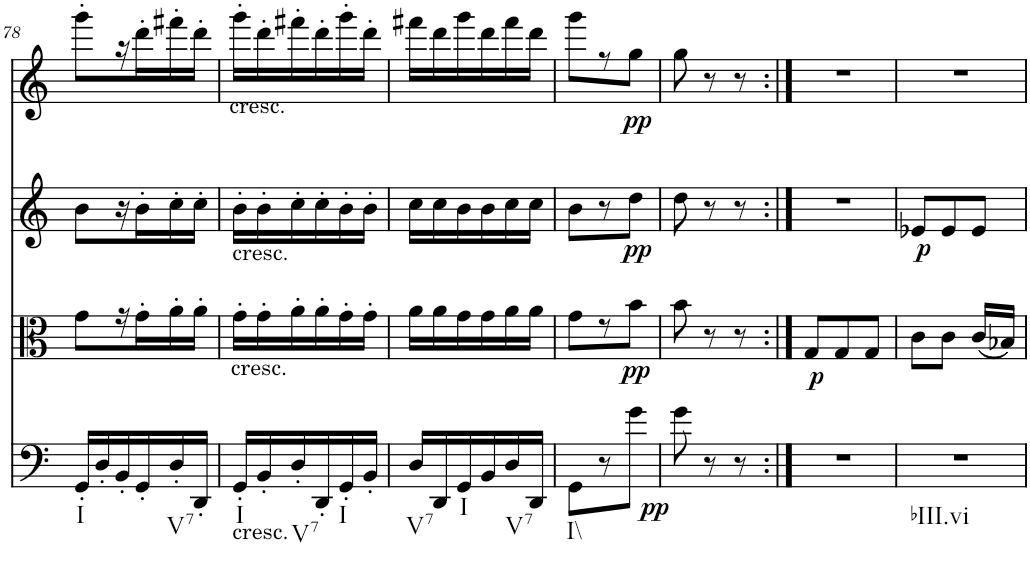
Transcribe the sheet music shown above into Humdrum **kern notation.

**kern	**dynam	**kern	**dynam	**kern	**dynam	**kern	**dynam
*part4	*part4	*part3	*part3	*part2	*part2	*part1	*part1
*staff4	*staff4	*staff3	*staff3	*staff2	*staff2	*staff1	*staff1
*I"Violoncello	*	*I"Viola	*	*I"Violin II	*	*I"Violin I	*
!!LO:PB:g=z
*clefF4	*	*clefC3	*	*clefG2	*	*clefG2	*
*k[]	*	*k[]	*	*k[]	*	*k[]	*
*M3/8	*	*M3/8	*	*M3/8	*	*M3/8	*
=78	=78	=78	=78	=78	=78	=78	=78
!LO:TX:b:t=I	!	!	!	!	!	!	!
16GG'/LL	.	8g\L	.	8b\L	.	8ggg'\L	.
16D'/	.	.	.	.	.	.	.
16BB'/	.	16r	.	16r	.	16r	.
16GG'/	.	16g'\	.	16b'\	.	16ddd'\	.
!LO:TX:b:t=V7	!	!	!	!	!	!	!
16D'/	.	16a'\	.	16cc'\	.	16fff#X'\	.
16DD'/JJ	.	16a'\JJ	.	16cc'\JJ	.	16ddd'\JJ	.
=79	=79	=79	=79	=79	=79	=79	=79
!	!	!	!	!	!	!LO:TX:a:t=cresc.	!
!	!	!	!	!LO:TX:b:t=cresc.	!	!	!
!	!	!LO:TX:b:t=cresc.	!	!	!	!	!
!LO:TX:b:t=cresc.	!	!	!	!	!	!	!
!LO:TX:b:t=I	!	!	!	!	!	!	!
16GG'/LL	.	16g'\LL	.	16b'\LL	.	16ggg'\LL	.
16BB'/	.	16g'\	.	16b'\	.	16ddd'\	.
!LO:TX:b:t=V7	!	!	!	!	!	!	!
16D'/	.	16a'\	.	16cc'\	.	16fff#X'\	.
16DD'/	.	16a'\	.	16cc'\	.	16ddd'\	.
!LO:TX:b:t=I	!	!	!	!	!	!	!
16GG'/	.	16g'\	.	16b'\	.	16ggg'\	.
16BB'/JJ	.	16g'\JJ	.	16b'\JJ	.	16ddd'\JJ	.
=80	=80	=80	=80	=80	=80	=80	=80
!LO:TX:b:t=V7	!	!	!	!	!	!	!
16D/LL	.	16a\LL	.	16cc\LL	.	16fff#X\LL	.
16DD/	.	16a\	.	16cc\	.	16ddd\	.
!LO:TX:b:t=I	!	!	!	!	!	!	!
16GG/	.	16g\	.	16b\	.	16ggg\	.
16BB/	.	16g\	.	16b\	.	16ddd\	.
!LO:TX:b:t=V7	!	!	!	!	!	!	!
16D/	.	16a\	.	16cc\	.	16fff#\	.
16DD/JJ	.	16a\JJ	.	16cc\JJ	.	16ddd\JJ	.
=81	=81	=81	=81	=81	=81	=81	=81
!LO:TX:b:t=I\\	!	!	!	!	!	!	!
8GG\L	.	8g\L	.	8b\L	.	8ggg\L	.
8r	.	8r	.	8r	.	8r	.
!	!LO:DY:b	!	!LO:DY:b	!	!LO:DY:b	!	!LO:DY:b
8g\J	pp	8b\J	pp	8dd\J	pp	8gg\J	pp
=82	=82	=82	=82	=82	=82	=82	=82
8g\	.	8b\	.	8dd\	.	8gg\	.
8r	.	8r	.	8r	.	8r	.
8r	.	8r	.	8r	.	8r	.
=83:|!	=83:|!	=83:|!	=83:|!	=83:|!	=83:|!	=83:|!	=83:|!
!	!	!	!LO:DY:b	!	!	!	!
4.r	.	8G/L	p	4.r	.	4.r	.
.	.	8G/	.	.	.	.	.
.	.	8G/J	.	.	.	.	.
=84	=84	=84	=84	=84	=84	=84	=84
!LO:TX:b:t=bIII.vi	!	!	!	!	!	!	!
!	!	!	!	!	!LO:DY:b	!	!
4.r	.	8c\L	.	8e-X/L	p	4.r	.
.	.	8c\J	.	8e-/	.	.	.
.	.	(16c/LL	.	8e-/J	.	.	.
.	.	16B-X/JJ)	.	.	.	.	.
=	=	=	=	=	=	=	=
*-	*-	*-	*-	*-	*-	*-	*-
